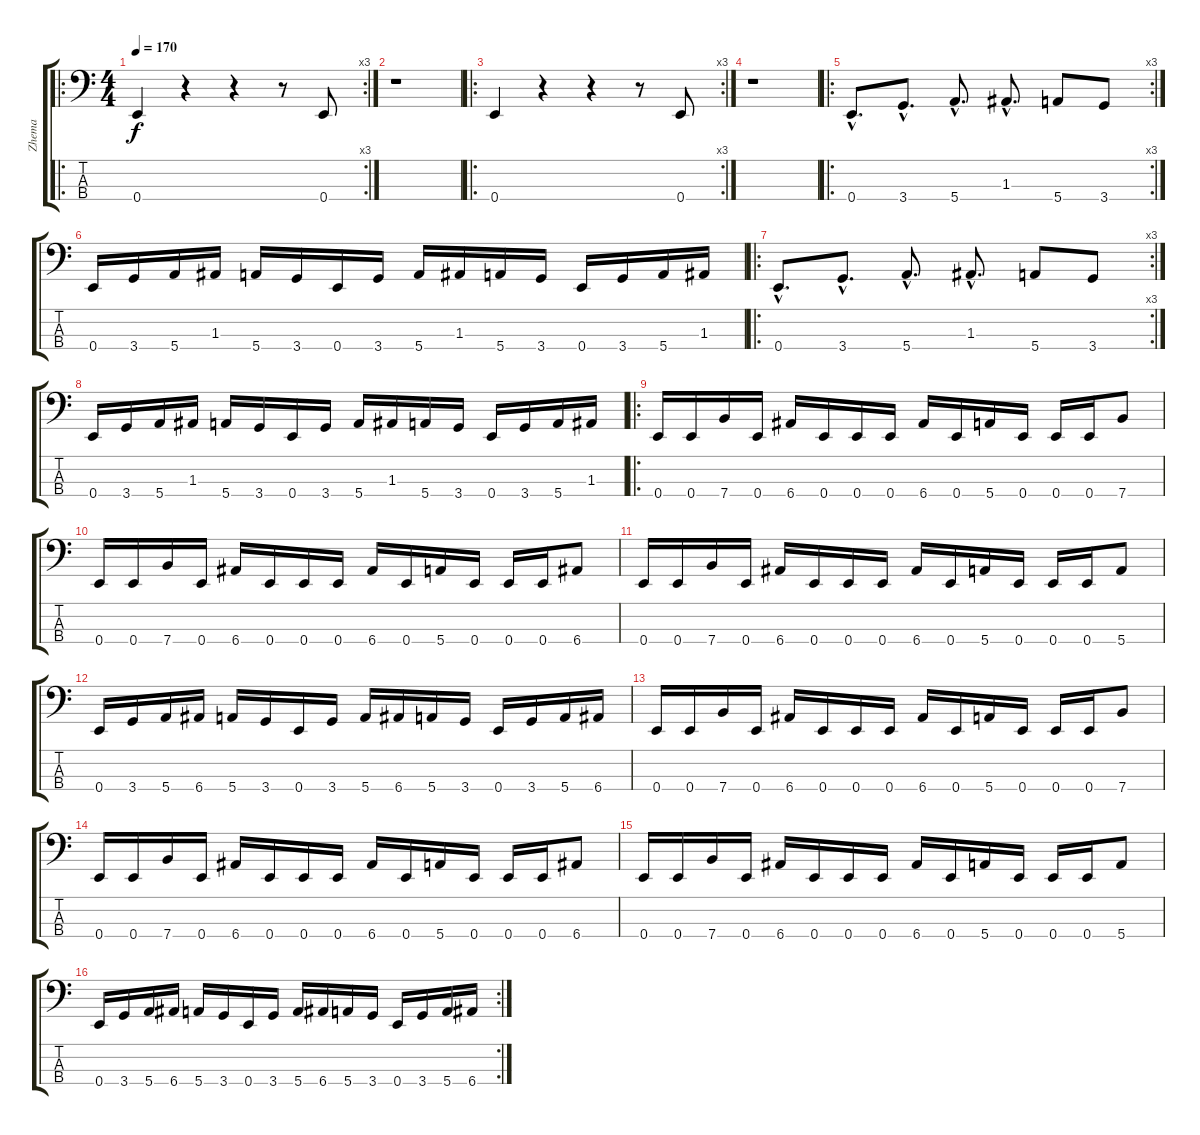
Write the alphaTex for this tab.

\track ("Zhema" "Zhema") {instrument electricbasspick}
\staff {score tabs}
\tuning (G2 D2 A1 E1) {hide}
\ro
\rc 3
\ts (4 4)
\tempo 170
\clef f4
\ks c
0.4.4{dy f instrument electricbasspick} r.4 r.4 r.8 0.4.8 |
r.1 |
\ro
\rc 3
0.4.4 r.4 r.4 r.8 0.4.8 |
r.1 |
\ro
\rc 3
0.4{hac}.8{d} 3.4{hac}.8{d} 5.4{hac}.8{d} 1.3{hac}.8{d} 5.4.8 3.4.8 |
0.4.16 3.4.16 5.4.16 1.3.16 5.4.16 3.4.16 0.4.16 3.4.16 5.4.16 1.3.16 5.4.16 3.4.16 0.4.16 3.4.16 5.4.16 1.3.16 |
\ro
\rc 3
0.4{hac}.8{d} 3.4{hac}.8{d} 5.4{hac}.8{d} 1.3{hac}.8{d} 5.4.8 3.4.8 |
0.4.16 3.4.16 5.4.16 1.3.16 5.4.16 3.4.16 0.4.16 3.4.16 5.4.16 1.3.16 5.4.16 3.4.16 0.4.16 3.4.16 5.4.16 1.3.16 |
\ro
0.4.16 0.4.16 7.4.16 0.4.16 6.4.16 0.4.16 0.4.16 0.4.16 6.4.16 0.4.16 5.4.16 0.4.16 0.4.16 0.4.16 7.4.8 |
0.4.16 0.4.16 7.4.16 0.4.16 6.4.16 0.4.16 0.4.16 0.4.16 6.4.16 0.4.16 5.4.16 0.4.16 0.4.16 0.4.16 6.4.8 |
0.4.16 0.4.16 7.4.16 0.4.16 6.4.16 0.4.16 0.4.16 0.4.16 6.4.16 0.4.16 5.4.16 0.4.16 0.4.16 0.4.16 5.4.8 |
0.4.16 3.4.16 5.4.16 6.4.16 5.4.16 3.4.16 0.4.16 3.4.16 5.4.16 6.4.16 5.4.16 3.4.16 0.4.16 3.4.16 5.4.16 6.4.16 |
0.4.16 0.4.16 7.4.16 0.4.16 6.4.16 0.4.16 0.4.16 0.4.16 6.4.16 0.4.16 5.4.16 0.4.16 0.4.16 0.4.16 7.4.8 |
0.4.16 0.4.16 7.4.16 0.4.16 6.4.16 0.4.16 0.4.16 0.4.16 6.4.16 0.4.16 5.4.16 0.4.16 0.4.16 0.4.16 6.4.8 |
0.4.16 0.4.16 7.4.16 0.4.16 6.4.16 0.4.16 0.4.16 0.4.16 6.4.16 0.4.16 5.4.16 0.4.16 0.4.16 0.4.16 5.4.8 |
\rc 2
0.4.16 3.4.16 5.4.16 6.4.16 5.4.16 3.4.16 0.4.16 3.4.16 5.4.16 6.4.16 5.4.16 3.4.16 0.4.16 3.4.16 5.4.16 6.4.16
